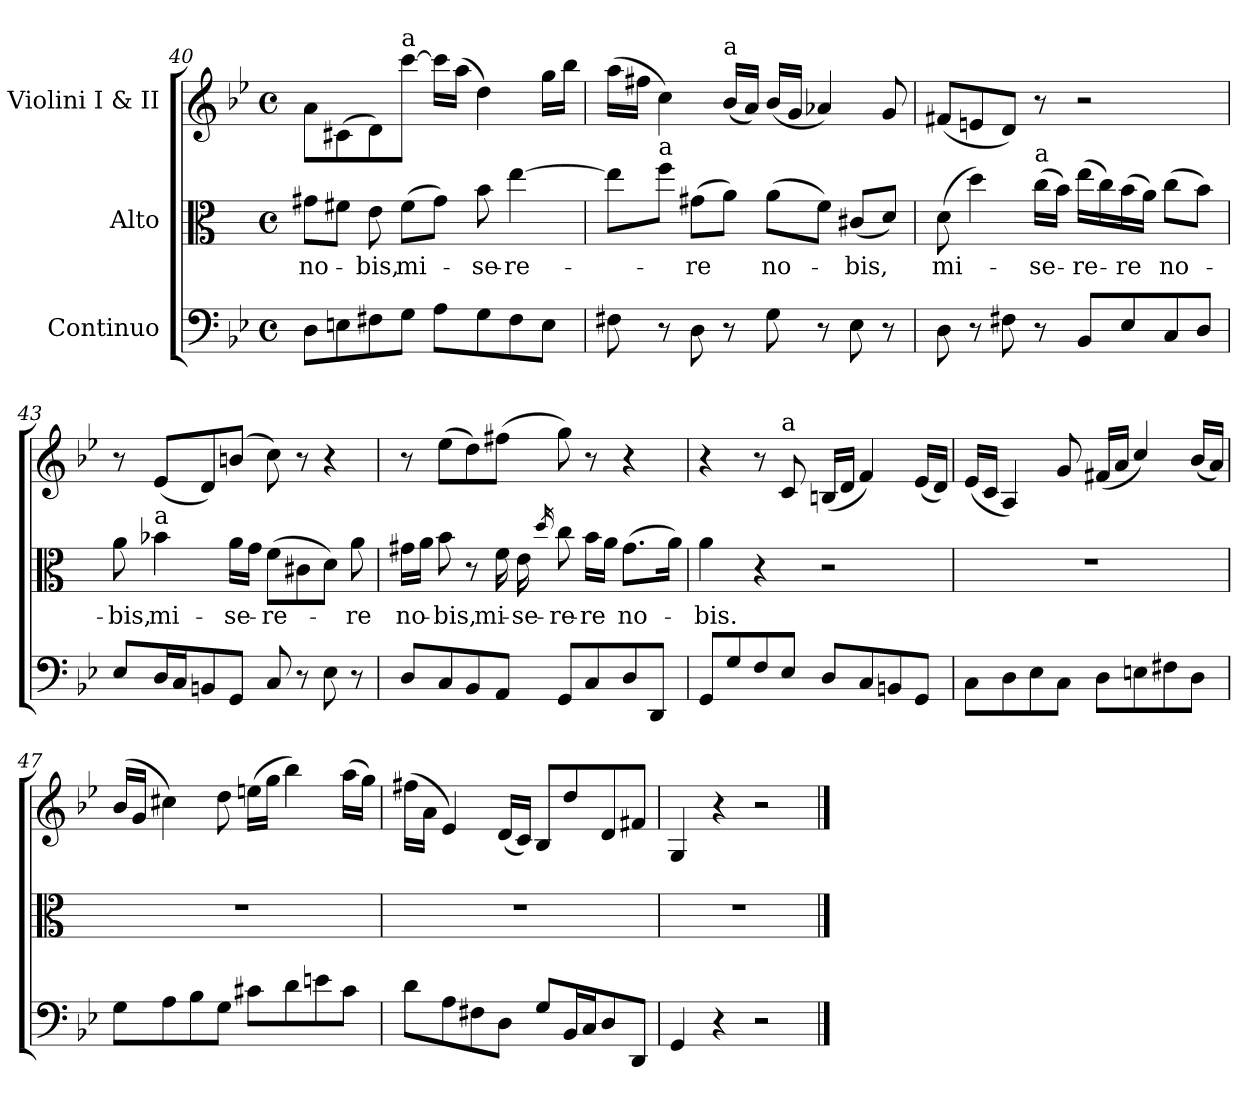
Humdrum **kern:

**kern	**kern	**text	**kern
*part3	*part2	*part2	*part1
*staff3	*staff2	*staff2	*staff1
*I"Continuo	*I"Alto	*	*I"Violini I &amp; II
*clefF4	*clefC3	*	*clefG2
*	*ITrd1c2	*	*
*k[b-e-]	*k[b-e-]	*	*k[b-e-]
*M4/4	*M4/4	*	*M4/4
*met(c)	*met(c)	*	*met(c)
=40	=40	=40	=40
8D\L	8f#X\L	no-	8a\L
8En\	8en\J	.	(8c#X\
8F#X\	8d\	-bis,	8d\)
!	!	!	!LO:TX:a:t=a
8G\J	(8e\L	mi-	[8ccc\J
8A\L	8f#\J)	.	16ccc\LL]
.	.	.	(16aa\JJ
8G\	8a\	-se-	4dd\)
8F#\	[4dd\	-re-	.
8E\J	.	.	16gg\LL
.	.	.	16bb-\JJ
=41	=41	=41	=41
8F#X\	8dd\L]	.	(16aa\LL
.	.	.	16ff#X\JJ
!	!LO:TX:a:t=a	!	!
8r	8ee-\J	.	4cc\)
8D\	(8f#X\L	-re	.
!	!	!	!LO:TX:a:t=a
8r	8g\J)	.	(16b-/LL
.	.	.	16a/JJ)
8G\	(8g\L	no-	(16b-/LL
.	.	.	16g/JJ
8r	8e-\J)	.	4a-X/)
8E-\	(8Bn/L	-bis,	.
8r	8c/J)	.	8g/
=42	=42	=42	=42
8D\	(8c\	mi-	(8f#X/L
8r	4cc\)	.	8en/
8F#X\	.	.	8d/J)
!	!LO:TX:a:t=a	!	!
8r	(16b-\LL	-se-	8r
.	16a\JJ)	.	.
8BB-/L	(16dd\LL	-re-	2r
.	16b-\)	.	.
8E-/	(16a\	-re	.
.	16g\JJ)	.	.
8C/	(8b-\L	no-	.
8D/J	8a\J)	.	.
=43	=43	=43	=43
8E-/L	8g\	-bis,	8r
!	!LO:TX:a:t=a	!	!
16D/L	4a-X\	mi-	(8e-/L
16C/J	.	.	.
8BBn/	.	.	8d/)
8GG/J	16g\LL	-se-	(8bn/J
.	16f\JJ	.	.
8C/	(8e-\L	-re-	8cc\)
8r	8Bn\	.	8r
8E-\	8c\J)	.	4r
8r	8g\	-re	.
=44	=44	=44	=44
8D/L	16f#X\LL	no-	8r
.	16g\JJ	.	.
8C/	8a\	-bis,	(8ee-\L
8BB-/	8r	.	8dd\)
8AA/J	16e-\	mi-	(8ff#X\J
.	16d\	-se-	.
.	16qcc/	.	.
8GG/L	8b-\	-re-	8gg\)
8C/	16a\LL	-re	8r
.	16g\JJ	.	.
8D/	(8.f#\L	no-	4r
8DD/J	.	.	.
.	16g\Jk)	.	.
=45	=45	=45	=45
8GG/L	4g\	-bis.	4r
8G/	.	.	.
8F/	4r	.	8r
!	!	!	!LO:TX:a:t=a
8E-/J	.	.	8c/
8D/L	2r	.	(16Bn/LL
.	.	.	16d/JJ
8C/	.	.	4f/)
8BBn/	.	.	.
8GG/J	.	.	(16e-/LL
.	.	.	16d/JJ)
=46	=46	=46	=46
8C\L	1r	.	(16e-/LL
.	.	.	16c/JJ
8D\	.	.	4A/)
8E-\	.	.	.
8C\J	.	.	8g/
8D\L	.	.	(16f#X/LL
.	.	.	16a/JJ
8En\	.	.	4cc/)
8F#X\	.	.	.
8D\J	.	.	(16b-/LL
.	.	.	16a/JJ)
=47	=47	=47	=47
8G\L	1r	.	(16b-/LL
.	.	.	16g/JJ
8A\	.	.	4cc#X\)
8B-\	.	.	.
8G\J	.	.	8dd\
8c#X\L	.	.	(16een\LL
.	.	.	16gg\JJ
8d\	.	.	4bb-\)
8en\	.	.	.
8c#\J	.	.	(16aa\LL
.	.	.	16gg\JJ)
=48	=48	=48	=48
8d\L	1r	.	(16ff#X\LL
.	.	.	16a\JJ
8A\	.	.	4e-/)
8F#X\	.	.	.
8D\J	.	.	(16d/LL
.	.	.	16c/JJ)
8G/L	.	.	8B-/L
16BB-/L	.	.	8dd/
16C/J	.	.	.
8D/	.	.	8d/
8DD/J	.	.	8f#X/J
=49	=49	=49	=49
4GG/	1r	.	4G/
4r	.	.	4r
2r	.	.	2r
==	==	==	==
*-	*-	*-	*-
